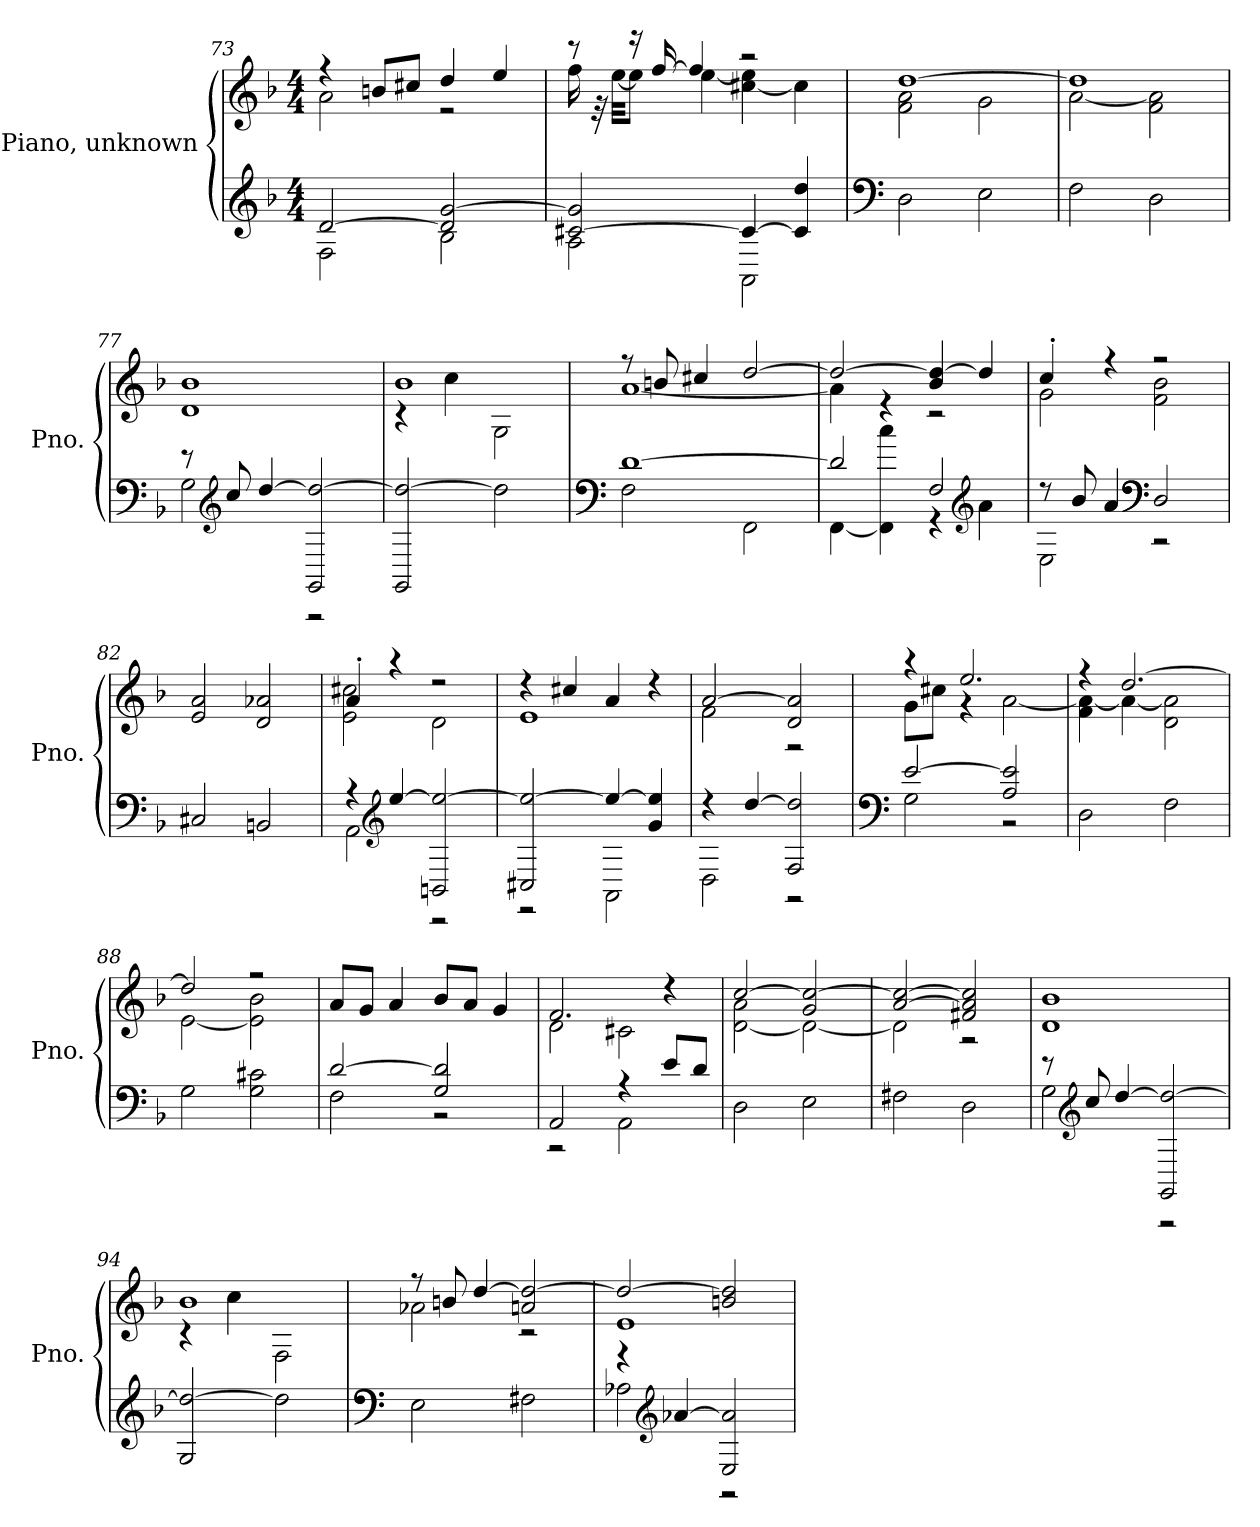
**kern	**kern
*part1	*part1
*staff2	*staff1
*I"Piano, unknown	*
*I'Pno.	*
*clefG2	*clefG2
*k[b-]	*k[b-]
*M4/4	*M4/4
=73	=73
*^	*^
[2d/	2F\	4r	2a\
.	.	8bn/L	.
.	.	8cc#X/J	.
2d/] [2g/	2B-\	4dd/	2r
.	.	4ee/	.
=74	=74	=74	=74
[2c#X/ 2g/]	2A\	8r	16ff\
.	.	.	32r
.	.	.	[32ee\KKL
.	.	16r	8ee\J]
.	.	[16ff/	.
.	.	4ff/]	[4ee\
4c#/_	2AA\	2r	[4cc#X\ 4ee\]
4c#/] 4dd/	.	.	4cc#\]
*v	*v	*	*
!!LO:LB:g=z	!!
=75	=75	=75
*clefF4	*	*
2D\	[1dd	2f\ 2a\
2E\	.	2g\
=76	=76	=76
2F\	1dd]	[2a\
2D\	.	2f\ 2a\]
*	*v	*v
=77	=77
*^	*
8r	2G\	1d 1b-
*clefG2	*	*
8cc/	.	.
[4dd/	.	.
2GG/ 2dd/_	2r	.
*v	*v	*
=78	=78
*	*^
2GG/ 2dd/_	1b-	4r
.	.	4cc\
2dd\]	.	2G\
=79	=79	=79
*clefF4	*	*
*^	*	*
[1d	2F\	8r	[1a
.	.	8bn/	.
.	.	4cc#X/	.
.	2FF\	[2dd/	.
=80	=80	=80	=80
2d/]	[4FF\	2dd/_	4a\]
.	4FF\] 4cc\	.	4r
2F/	4r	4b-/ 4dd/_	2r
*clefG2	*	*	*
.	4a\	4dd/]	.
=81	=81	=81	=81
8r	2E\	4cc'/	2g\
8b-/	.	.	.
4a/	.	4r	.
*clefF4	*	*	*
2D/	2r	2r	2f\ 2b-\
*v	*v	*	*
*	*v	*v
!!LO:LB:g=z
=82	=82
2C#X/	2e/ 2a/
2BBn/	2d/ 2a-X/
=83	=83
*^	*^
4r	2AA\	4a'/	2e\ 2cc#X\
*clefG2	*	*	*
[4ee/	.	4r	.
2BBn/ 2ee/_	2r	2r	2d\
=84	=84	=84	=84
2C#X/ 2ee/_	2r	4r	1e
.	.	4cc#X/	.
4ee/_	2AA\	4a/	.
4g/ 4ee/]	.	4r	.
=85	=85	=85	=85
4r	2D\	[2a/	2f\
[4dd/	.	.	.
2F/ 2dd/]	2r	2d/ 2a/]	2r
=86	=86	=86	=86
*clefF4	*	*	*
[2e/	2G\	4r	8g\L
.	.	.	8cc#X\J
.	.	2.ee/	4r
2A/ 2e/]	2r	.	[2a\
*v	*v	*	*
=87	=87	=87
2D\	4r	4f\ 4a\_
.	[2.dd/	4a\_
2F\	.	2d\ 2a\]
=88	=88	=88
2G\	2dd/]	[2e\
2G\ 2c#X\	2r	2e\] 2b-\
*	*v	*v
!!LO:LB:g=z
=89	=89
*^	*
[2d/	2F\	8a/L
.	.	8g/J
.	.	4a/
2G/ 2d/]	2r	8b-/L
.	.	8a/J
.	.	4g/
=90	=90	=90
*	*	*^
2AA/	2r	2.f/	2d\
4r	2AA\	.	2c#X\
8e/L	.	4r	.
8d/J	.	.	.
*v	*v	*	*
=91	=91	=91
2D\	[2cc/	[2d\ 2a\
2E\	2g/ 2cc/_	2d\_
=92	=92	=92
2F#X\	[2a/ 2cc/_	2d\]
2D\	2f#X/ 2a/] 2cc/]	2r
*	*v	*v
=93	=93
*^	*
8r	2G\	1d 1b-
*clefG2	*	*
8cc/	.	.
[4dd/	.	.
2GG/ 2dd/_	2r	.
*v	*v	*
=94	=94
*	*^
2G/ 2dd/_	1b-	4r
.	.	4cc\
2dd\]	.	2F\
=95	=95	=95
*clefF4	*	*
2E\	8r	2a-X\
.	8bn/	.
.	[4dd/	.
2F#X\	2an/ 2dd/_	2r
!!LO:LB:g=z	!!
=96	=96	=96
*^	*	*
4r	2A-X\	2dd/_	1e
*clefG2	*	*	*
[4a-X/	.	.	.
2E/ 2a-/]	2r	2bn/ 2dd/]	.
*v	*v	*	*
*	*v	*v
=	=
*-	*-
